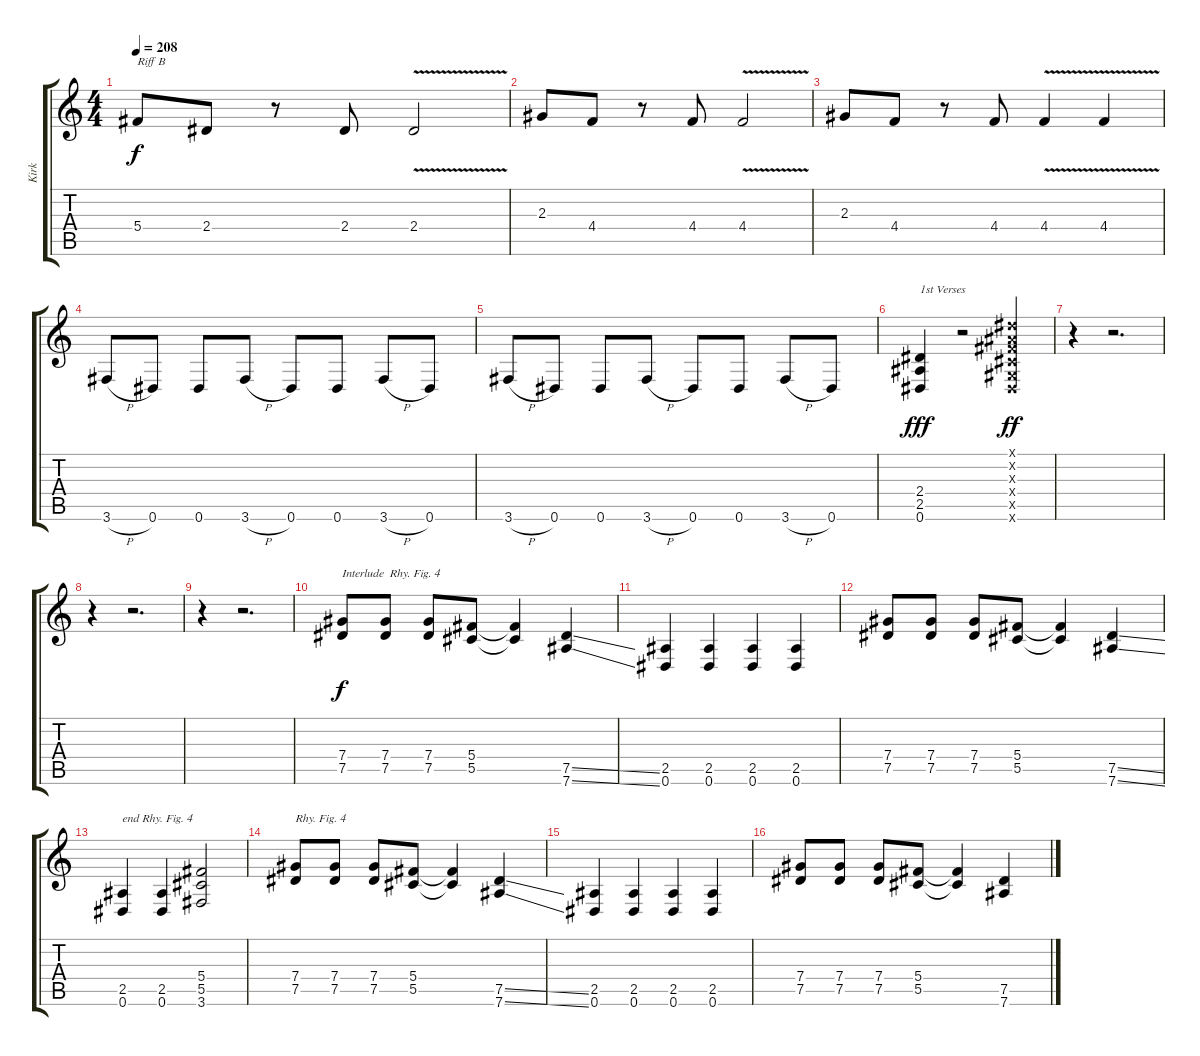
\track ("Kirk" "Kirk") {instrument distortionguitar}
\staff {score tabs}
\tuning (Eb4 Bb3 Gb3 Db3 Ab2 Eb2) {hide}
\ts (4 4)
\tempo 208
\clef g2
\ks c
5.4.8{txt "Riff B" dy f} 2.4.8 r.8 2.4.8 2.4{v}.2 |
2.3.8 4.4.8 r.8 4.4.8 4.4{v}.2 |
2.3.8 4.4.8 r.8 4.4.8 4.4{v}.4 4.4{v}.4 |
3.6{h}.8 0.6.8 0.6.8 3.6{h}.8 0.6.8 0.6.8 3.6{h}.8 0.6.8 |
3.6{h}.8 0.6.8 0.6.8 3.6{h}.8 0.6.8 0.6.8 3.6{h}.8 0.6.8 |
(2.4 2.5 0.6).4{txt "1st Verses" dy fff} r.2 (0.1{x} 0.2{x} 0.3{x} 0.4{x} 0.5{x} 0.6{x}).4{dy ff} |
r.4 r.2{d} |
r.4 r.2{d} |
r.4 r.2{d} |
(7.4 7.5).8{txt "Interlude  Rhy. Fig. 4" dy f} (7.4 7.5).8 (7.4 7.5).8 (5.4 5.5).8 (5.4{t} 5.5{t}).4 (7.5{ss} 7.6{ss}).4 |
(2.5 0.6).4 (2.5 0.6).4 (2.5 0.6).4 (2.5 0.6).4 |
(7.4 7.5).8 (7.4 7.5).8 (7.4 7.5).8 (5.4 5.5).8 (5.4{t} 5.5{t}).4 (7.5{ss} 7.6{ss}).4 |
(2.5 0.6).4{txt "end Rhy. Fig. 4"} (2.5 0.6).4 (5.4 5.5 3.6).2 |
(7.4 7.5).8{txt "Rhy. Fig. 4"} (7.4 7.5).8 (7.4 7.5).8 (5.4 5.5).8 (5.4{t} 5.5{t}).4 (7.5{ss} 7.6{ss}).4 |
(2.5 0.6).4 (2.5 0.6).4 (2.5 0.6).4 (2.5 0.6).4 |
(7.4 7.5).8 (7.4 7.5).8 (7.4 7.5).8 (5.4 5.5).8 (5.4{t} 5.5{t}).4 (7.5{ss} 7.6{ss}).4
